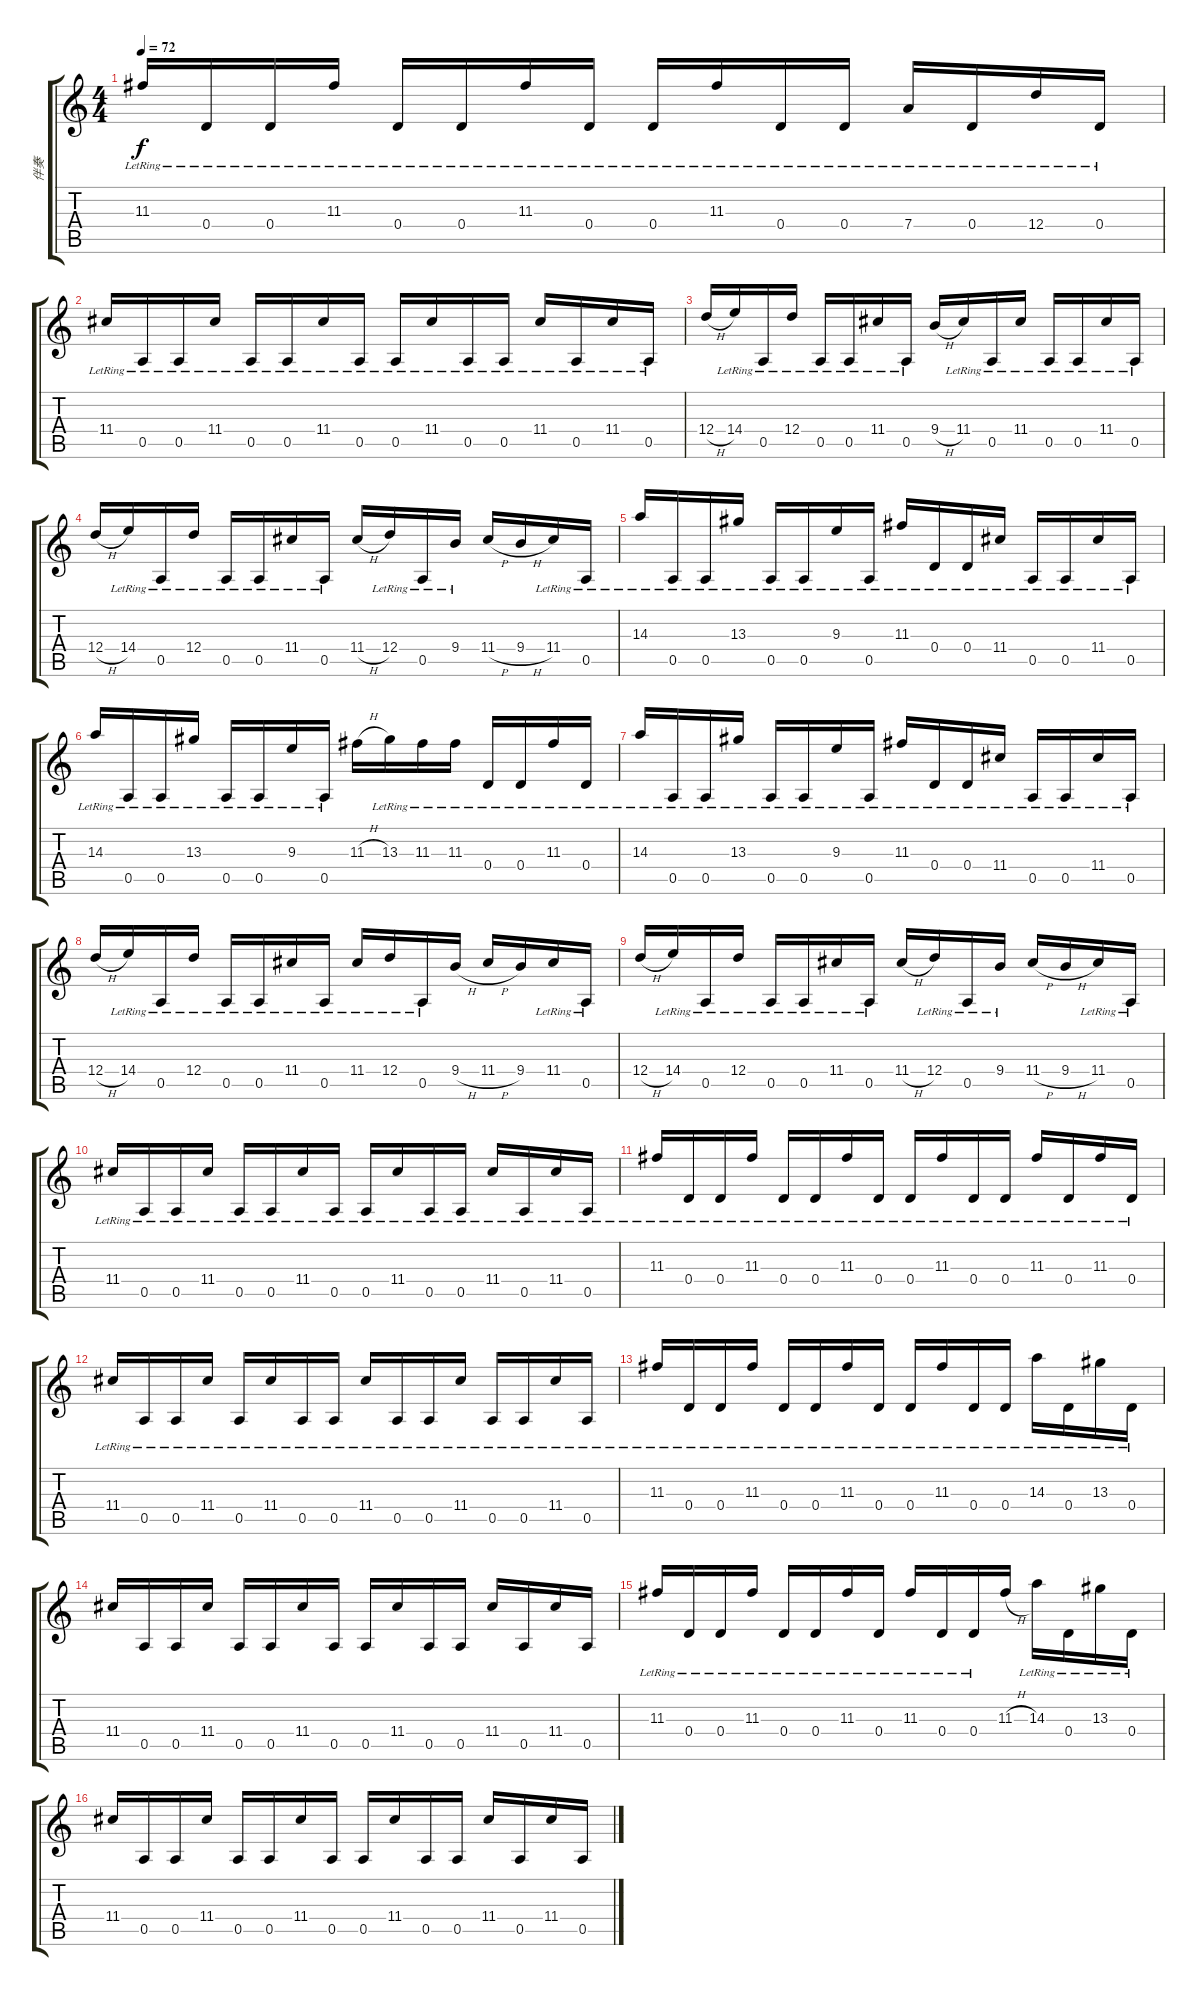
\track ("伴奏" "伴奏") {instrument acousticguitarnylon}
\staff {score tabs}
\tuning (E4 B3 G3 D3 A2 E2) {hide}
\ts (4 4)
\tempo 72
\clef g2
\ks c
11.3{lr}.16{dy f} 0.4{lr}.16 0.4{lr}.16 11.3{lr}.16 0.4{lr}.16 0.4{lr}.16 11.3{lr}.16 0.4{lr}.16 0.4{lr}.16 11.3{lr}.16 0.4{lr}.16 0.4{lr}.16 7.4{lr}.16 0.4{lr}.16 12.4{lr}.16 0.4{lr}.16 |
11.4{lr}.16 0.5{lr}.16 0.5{lr}.16 11.4{lr}.16 0.5{lr}.16 0.5{lr}.16 11.4{lr}.16 0.5{lr}.16 0.5{lr}.16 11.4{lr}.16 0.5{lr}.16 0.5{lr}.16 11.4{lr}.16 0.5{lr}.16 11.4{lr}.16 0.5{lr}.16 |
12.4{h}.16 14.4{lr}.16 0.5{lr}.16 12.4{lr}.16 0.5{lr}.16 0.5{lr}.16 11.4{lr}.16 0.5{lr}.16 9.4{h}.16 11.4{lr}.16 0.5{lr}.16 11.4{lr}.16 0.5{lr}.16 0.5{lr}.16 11.4{lr}.16 0.5{lr}.16 |
12.4{h}.16 14.4{lr}.16 0.5{lr}.16 12.4{lr}.16 0.5{lr}.16 0.5{lr}.16 11.4{lr}.16 0.5{lr}.16 11.4{h}.16 12.4{lr}.16 0.5{lr}.16 9.4{lr}.16 11.4{h}.16 9.4{h}.16 11.4{lr}.16 0.5{lr}.16 |
14.3{lr}.16 0.5{lr}.16 0.5{lr}.16 13.3{lr}.16 0.5{lr}.16 0.5{lr}.16 9.3{lr}.16 0.5{lr}.16 11.3{lr}.16 0.4{lr}.16 0.4{lr}.16 11.4{lr}.16 0.5{lr}.16 0.5{lr}.16 11.4{lr}.16 0.5{lr}.16 |
14.3{lr}.16 0.5{lr}.16 0.5{lr}.16 13.3{lr}.16 0.5{lr}.16 0.5{lr}.16 9.3{lr}.16 0.5{lr}.16 11.3{h}.16 13.3{lr}.16 11.3{lr}.16 11.3{lr}.16 0.4{lr}.16 0.4{lr}.16 11.3{lr}.16 0.4{lr}.16 |
14.3{lr}.16 0.5{lr}.16 0.5{lr}.16 13.3{lr}.16 0.5{lr}.16 0.5{lr}.16 9.3{lr}.16 0.5{lr}.16 11.3{lr}.16 0.4{lr}.16 0.4{lr}.16 11.4{lr}.16 0.5{lr}.16 0.5{lr}.16 11.4{lr}.16 0.5{lr}.16 |
12.4{h}.16 14.4{lr}.16 0.5{lr}.16 12.4{lr}.16 0.5{lr}.16 0.5{lr}.16 11.4{lr}.16 0.5{lr}.16 11.4{lr}.16 12.4{lr}.16 0.5{lr}.16 9.4{h}.16 11.4{h}.16 9.4.16 11.4{lr}.16 0.5{lr}.16 |
12.4{h}.16 14.4{lr}.16 0.5{lr}.16 12.4{lr}.16 0.5{lr}.16 0.5{lr}.16 11.4{lr}.16 0.5{lr}.16 11.4{h}.16 12.4{lr}.16 0.5{lr}.16 9.4{lr}.16 11.4{h}.16 9.4{h}.16 11.4{lr}.16 0.5{lr}.16 |
11.4{lr}.16 0.5{lr}.16 0.5{lr}.16 11.4{lr}.16 0.5{lr}.16 0.5{lr}.16 11.4{lr}.16 0.5{lr}.16 0.5{lr}.16 11.4{lr}.16 0.5{lr}.16 0.5{lr}.16 11.4{lr}.16 0.5{lr}.16 11.4{lr}.16 0.5{lr}.16 |
11.3{lr}.16 0.4{lr}.16 0.4{lr}.16 11.3{lr}.16 0.4{lr}.16 0.4{lr}.16 11.3{lr}.16 0.4{lr}.16 0.4{lr}.16 11.3{lr}.16 0.4{lr}.16 0.4{lr}.16 11.3{lr}.16 0.4{lr}.16 11.3{lr}.16 0.4{lr}.16 |
11.4{lr}.16 0.5{lr}.16 0.5{lr}.16 11.4{lr}.16 0.5{lr}.16 11.4{lr}.16 0.5{lr}.16 0.5{lr}.16 11.4{lr}.16 0.5{lr}.16 0.5{lr}.16 11.4{lr}.16 0.5{lr}.16 0.5{lr}.16 11.4{lr}.16 0.5{lr}.16 |
11.3{lr}.16 0.4{lr}.16 0.4{lr}.16 11.3{lr}.16 0.4{lr}.16 0.4{lr}.16 11.3{lr}.16 0.4{lr}.16 0.4{lr}.16 11.3{lr}.16 0.4{lr}.16 0.4{lr}.16 14.3{lr}.16 0.4{lr}.16 13.3{lr}.16 0.4{lr}.16 |
11.4.16 0.5.16 0.5.16 11.4.16 0.5.16 0.5.16 11.4.16 0.5.16 0.5.16 11.4.16 0.5.16 0.5.16 11.4.16 0.5.16 11.4.16 0.5.16 |
11.3{lr}.16 0.4{lr}.16 0.4{lr}.16 11.3{lr}.16 0.4{lr}.16 0.4{lr}.16 11.3{lr}.16 0.4{lr}.16 11.3{lr}.16 0.4{lr}.16 0.4{lr}.16 11.3{h}.16 14.3{lr}.16 0.4{lr}.16 13.3{lr}.16 0.4{lr}.16 |
11.4.16 0.5.16 0.5.16 11.4.16 0.5.16 0.5.16 11.4.16 0.5.16 0.5.16 11.4.16 0.5.16 0.5.16 11.4.16 0.5.16 11.4.16 0.5.16
